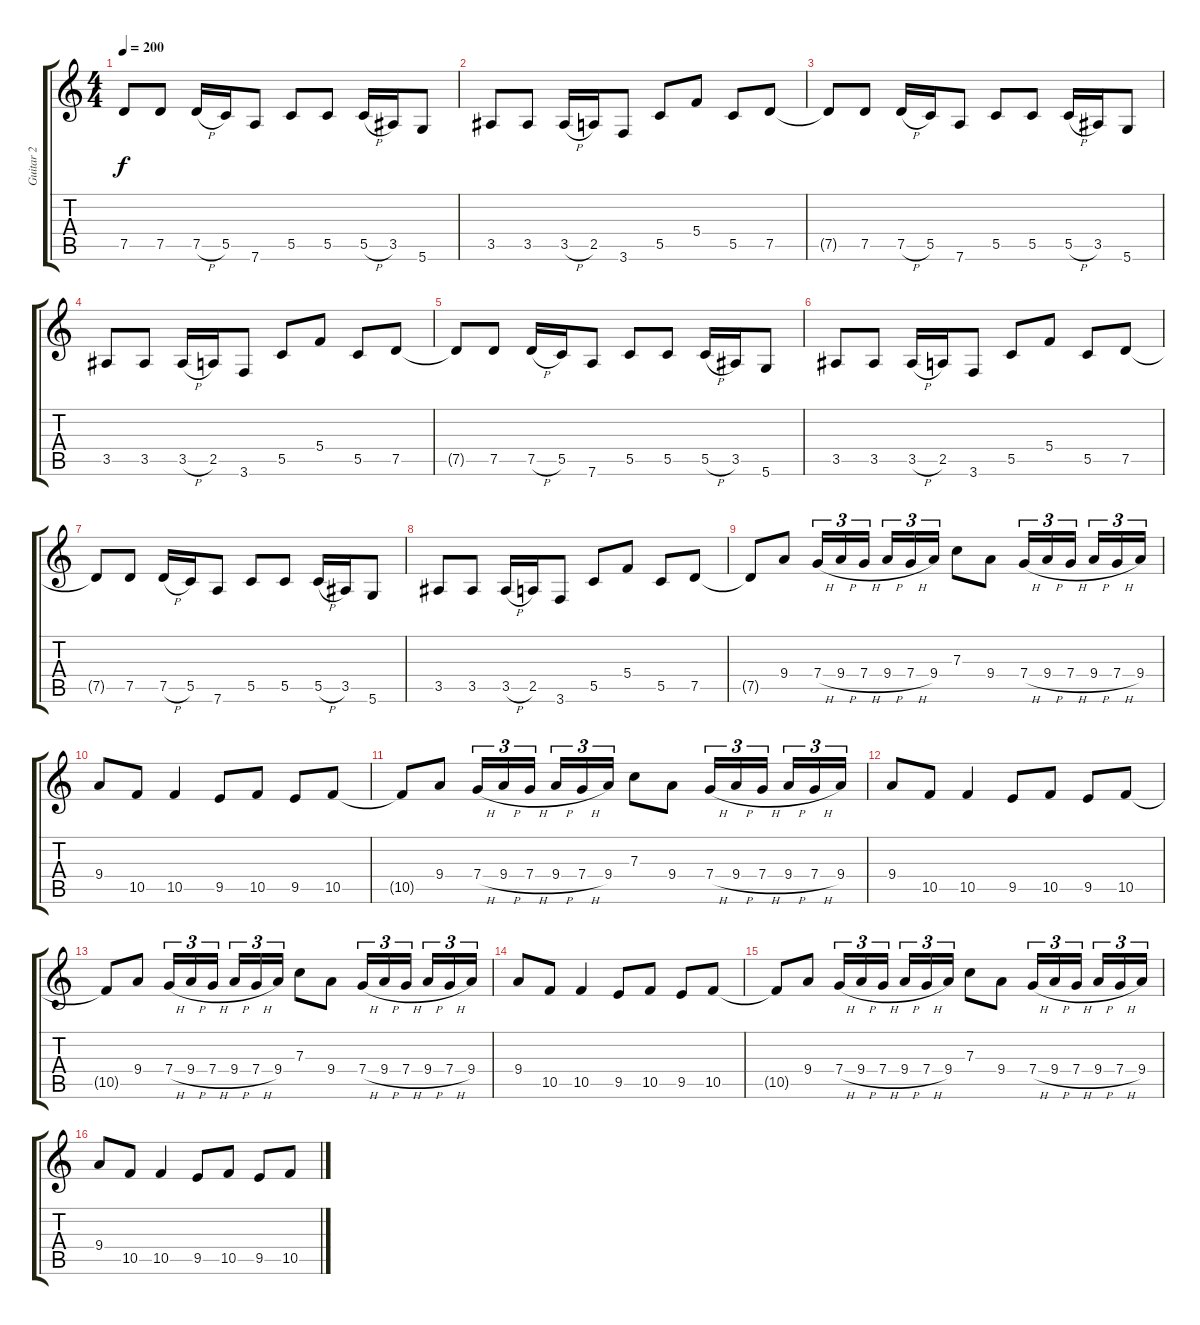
\track ("Guitar 2" "Guitar 2") {instrument distortionguitar}
\staff {score tabs}
\tuning (D4 A3 F3 C3 G2 D2) {hide}
\ts (4 4)
\tempo 200
\clef g2
\ks c
7.5.8{dy f instrument distortionguitar} 7.5.8 7.5{h}.16 5.5.16 7.6.8 5.5.8 5.5.8 5.5{h}.16 3.5.16 5.6.8 |
3.5.8 3.5.8 3.5{h}.16 2.5.16 3.6.8 5.5.8 5.4.8 5.5.8 7.5.8 |
7.5{t}.8 7.5.8 7.5{h}.16 5.5.16 7.6.8 5.5.8 5.5.8 5.5{h}.16 3.5.16 5.6.8 |
3.5.8 3.5.8 3.5{h}.16 2.5.16 3.6.8 5.5.8 5.4.8 5.5.8 7.5.8 |
7.5{t}.8 7.5.8 7.5{h}.16 5.5.16 7.6.8 5.5.8 5.5.8 5.5{h}.16 3.5.16 5.6.8 |
3.5.8 3.5.8 3.5{h}.16 2.5.16 3.6.8 5.5.8 5.4.8 5.5.8 7.5.8 |
7.5{t}.8 7.5.8 7.5{h}.16 5.5.16 7.6.8 5.5.8 5.5.8 5.5{h}.16 3.5.16 5.6.8 |
3.5.8 3.5.8 3.5{h}.16 2.5.16 3.6.8 5.5.8 5.4.8 5.5.8 7.5.8 |
7.5{t}.8 9.4.8 7.4{h}.16{tu (3 2)} 9.4{h}.16{tu (3 2)} 7.4{h}.16{tu (3 2)} 9.4{h}.16{tu (3 2)} 7.4{h}.16{tu (3 2)} 9.4.16{tu (3 2)} 7.3.8 9.4.8 7.4{h}.16{tu (3 2)} 9.4{h}.16{tu (3 2)} 7.4{h}.16{tu (3 2)} 9.4{h}.16{tu (3 2)} 7.4{h}.16{tu (3 2)} 9.4.16{tu (3 2)} |
9.4.8 10.5.8 10.5.4 9.5.8 10.5.8 9.5.8 10.5.8 |
10.5{t}.8 9.4.8 7.4{h}.16{tu (3 2)} 9.4{h}.16{tu (3 2)} 7.4{h}.16{tu (3 2)} 9.4{h}.16{tu (3 2)} 7.4{h}.16{tu (3 2)} 9.4.16{tu (3 2)} 7.3.8 9.4.8 7.4{h}.16{tu (3 2)} 9.4{h}.16{tu (3 2)} 7.4{h}.16{tu (3 2)} 9.4{h}.16{tu (3 2)} 7.4{h}.16{tu (3 2)} 9.4.16{tu (3 2)} |
9.4.8 10.5.8 10.5.4 9.5.8 10.5.8 9.5.8 10.5.8 |
10.5{t}.8 9.4.8 7.4{h}.16{tu (3 2)} 9.4{h}.16{tu (3 2)} 7.4{h}.16{tu (3 2)} 9.4{h}.16{tu (3 2)} 7.4{h}.16{tu (3 2)} 9.4.16{tu (3 2)} 7.3.8 9.4.8 7.4{h}.16{tu (3 2)} 9.4{h}.16{tu (3 2)} 7.4{h}.16{tu (3 2)} 9.4{h}.16{tu (3 2)} 7.4{h}.16{tu (3 2)} 9.4.16{tu (3 2)} |
9.4.8 10.5.8 10.5.4 9.5.8 10.5.8 9.5.8 10.5.8 |
10.5{t}.8 9.4.8 7.4{h}.16{tu (3 2)} 9.4{h}.16{tu (3 2)} 7.4{h}.16{tu (3 2)} 9.4{h}.16{tu (3 2)} 7.4{h}.16{tu (3 2)} 9.4.16{tu (3 2)} 7.3.8 9.4.8 7.4{h}.16{tu (3 2)} 9.4{h}.16{tu (3 2)} 7.4{h}.16{tu (3 2)} 9.4{h}.16{tu (3 2)} 7.4{h}.16{tu (3 2)} 9.4.16{tu (3 2)} |
9.4.8 10.5.8 10.5.4 9.5.8 10.5.8 9.5.8 10.5.8
